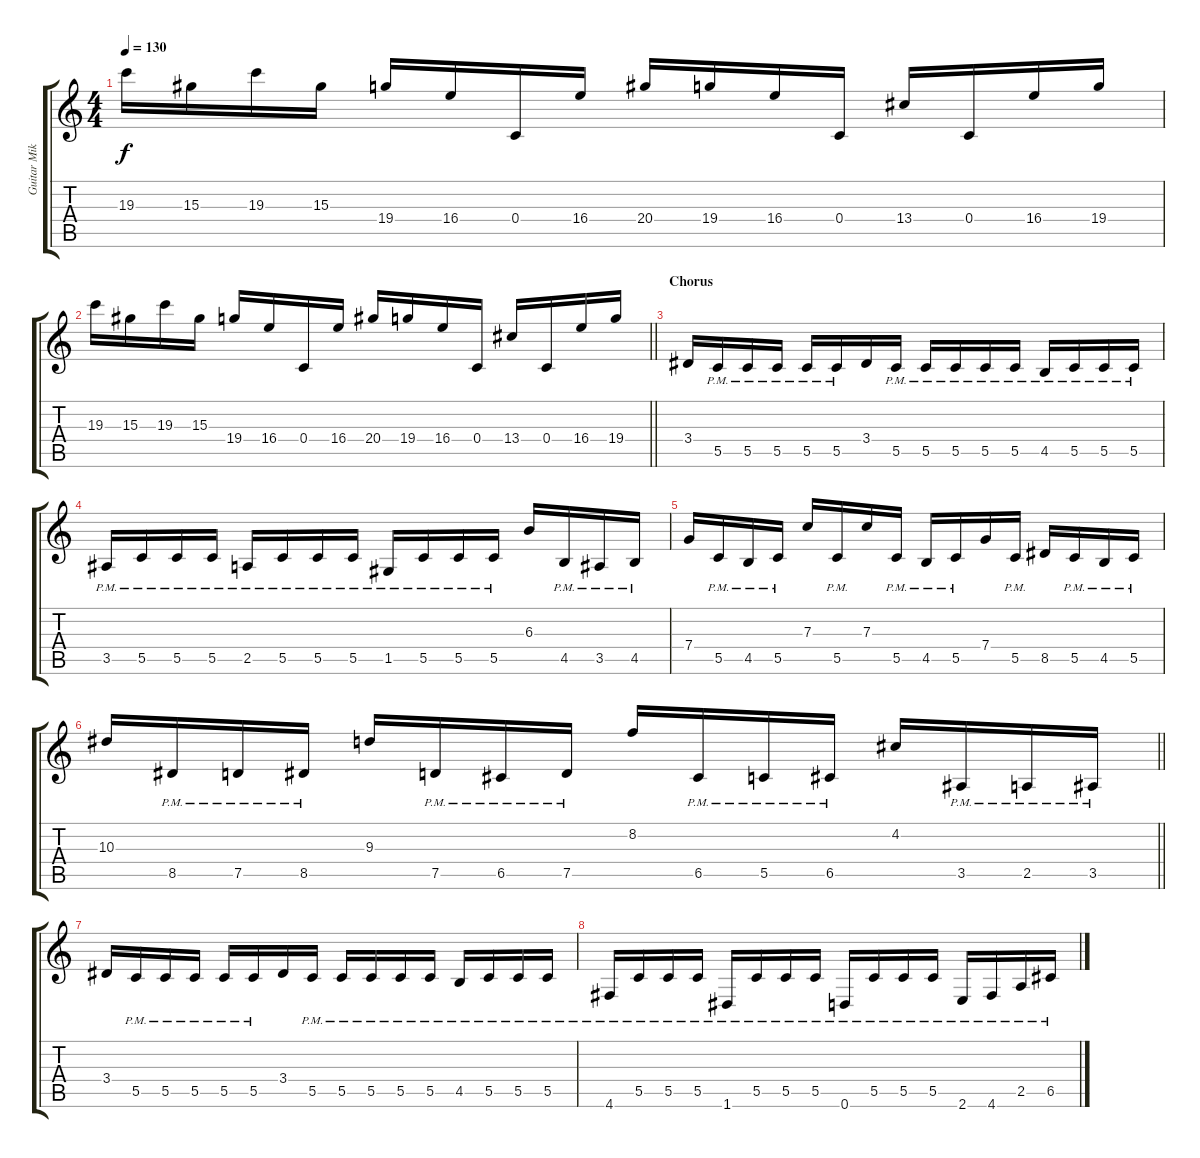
\track ("Guitar Mika" "Guitar Mik") {instrument overdrivenguitar}
\staff {score tabs}
\tuning (D4 A3 F3 C3 G2 D2) {hide}
\ts (4 4)
\tempo 130
\clef g2
\ks c
19.3.16{dy f} 15.3.16 19.3.16 15.3.16 19.4.16 16.4.16 0.4.16 16.4.16 20.4.16 19.4.16 16.4.16 0.4.16 13.4.16 0.4.16 16.4.16 19.4.16 |
\barLineRight lightlight
19.3.16 15.3.16 19.3.16 15.3.16 19.4.16 16.4.16 0.4.16 16.4.16 20.4.16 19.4.16 16.4.16 0.4.16 13.4.16 0.4.16 16.4.16 19.4.16 |
\section ("" "Chorus")
3.4.16 5.5{pm}.16 5.5{pm}.16 5.5{pm}.16 5.5{pm}.16 5.5{pm}.16 3.4.16 5.5{pm}.16 5.5{pm}.16 5.5{pm}.16 5.5{pm}.16 5.5{pm}.16 4.5{pm}.16 5.5{pm}.16 5.5{pm}.16 5.5{pm}.16 |
3.5{pm}.16 5.5{pm}.16 5.5{pm}.16 5.5{pm}.16 2.5{pm}.16 5.5{pm}.16 5.5{pm}.16 5.5{pm}.16 1.5{pm}.16 5.5{pm}.16 5.5{pm}.16 5.5{pm}.16 6.3.16 4.5{pm}.16 3.5{pm}.16 4.5{pm}.16 |
7.4.16 5.5{pm}.16 4.5{pm}.16 5.5{pm}.16 7.3.16 5.5{pm}.16 7.3.16 5.5{pm}.16 4.5{pm}.16 5.5{pm}.16 7.4.16 5.5{pm}.16 8.5.16 5.5{pm}.16 4.5{pm}.16 5.5{pm}.16 |
\barLineRight lightlight
10.3.16 8.5{pm}.16 7.5{pm}.16 8.5{pm}.16 9.3.16 7.5{pm}.16 6.5{pm}.16 7.5{pm}.16 8.2.16 6.5{pm}.16 5.5{pm}.16 6.5{pm}.16 4.2.16 3.5{pm}.16 2.5{pm}.16 3.5{pm}.16 |
3.4.16 5.5{pm}.16 5.5{pm}.16 5.5{pm}.16 5.5{pm}.16 5.5{pm}.16 3.4.16 5.5{pm}.16 5.5{pm}.16 5.5{pm}.16 5.5{pm}.16 5.5{pm}.16 4.5{pm}.16 5.5{pm}.16 5.5{pm}.16 5.5{pm}.16 |
4.6{pm}.16 5.5{pm}.16 5.5{pm}.16 5.5{pm}.16 1.6{pm}.16 5.5{pm}.16 5.5{pm}.16 5.5{pm}.16 0.6{pm}.16 5.5{pm}.16 5.5{pm}.16 5.5{pm}.16 2.6{pm}.16 4.6{pm}.16 2.5{pm}.16 6.5{pm}.16
